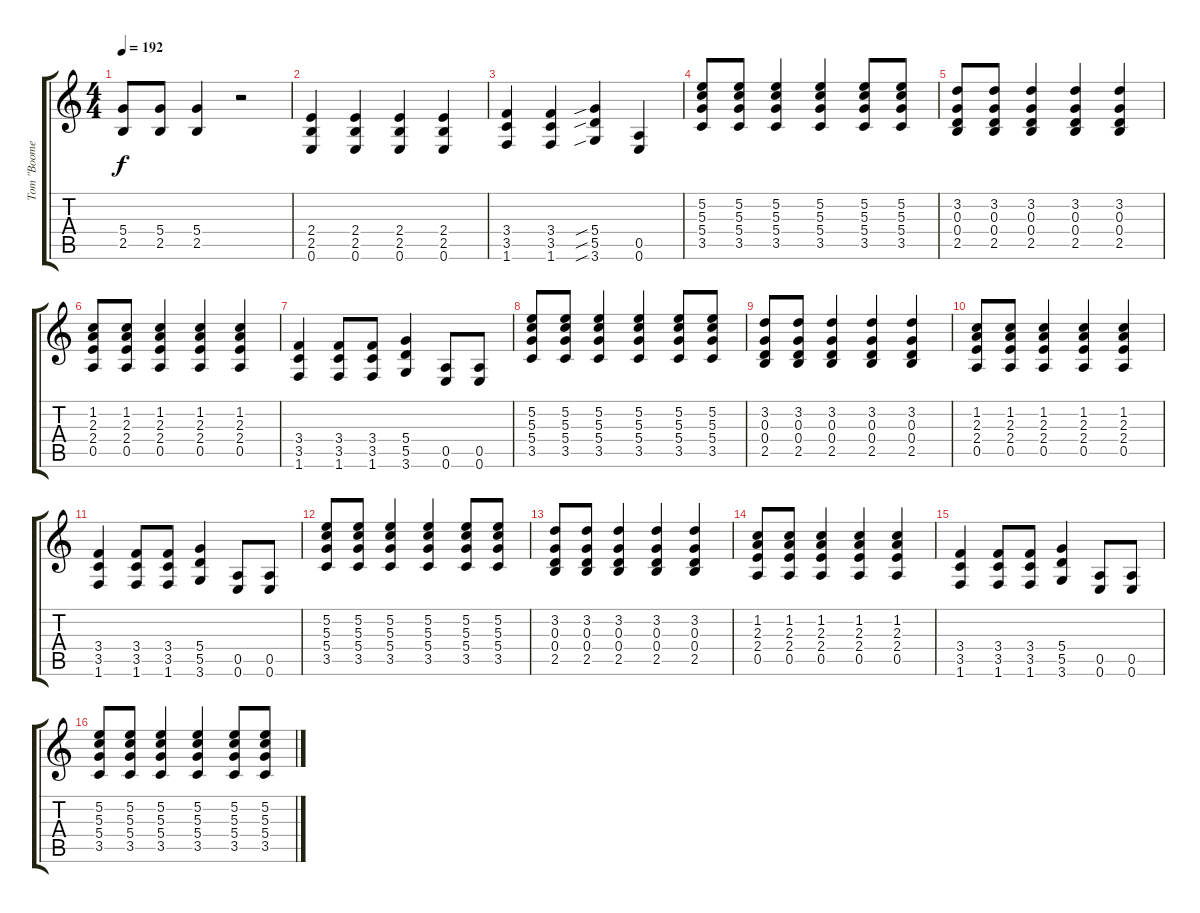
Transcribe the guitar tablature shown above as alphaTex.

\track ("Tom \"Boomer\" Delonge" "Tom \"Boome") {instrument distortionguitar}
\staff {score tabs}
\tuning (E4 B3 G3 D3 A2 E2) {hide}
\ts (4 4)
\tempo 192
\clef g2
\ks c
(5.4 2.5).8{dy f} (5.4 2.5).8 (5.4 2.5).4 r.2 |
(2.4 2.5 0.6).4 (2.4 2.5 0.6).4 (2.4 2.5 0.6).4 (2.4 2.5 0.6).4 |
(3.4 3.5 1.6).4 (3.4 3.5 1.6).4 (5.4{sib} 5.5{sib} 3.6{sib}).4 (0.5 0.6).4 |
(5.2 5.3 5.4 3.5).8 (5.2 5.3 5.4 3.5).8 (5.2 5.3 5.4 3.5).4 (5.2 5.3 5.4 3.5).4 (5.2 5.3 5.4 3.5).8 (5.2 5.3 5.4 3.5).8 |
(3.2 0.3 0.4 2.5).8 (3.2 0.3 0.4 2.5).8 (3.2 0.3 0.4 2.5).4 (3.2 0.3 0.4 2.5).4 (3.2 0.3 0.4 2.5).4 |
(1.2 2.3 2.4 0.5).8 (1.2 2.3 2.4 0.5).8 (1.2 2.3 2.4 0.5).4 (1.2 2.3 2.4 0.5).4 (1.2 2.3 2.4 0.5).4 |
(3.4 3.5 1.6).4 (3.4 3.5 1.6).8 (3.4 3.5 1.6).8 (5.4 5.5 3.6).4 (0.5 0.6).8 (0.5 0.6).8 |
(5.2 5.3 5.4 3.5).8 (5.2 5.3 5.4 3.5).8 (5.2 5.3 5.4 3.5).4 (5.2 5.3 5.4 3.5).4 (5.2 5.3 5.4 3.5).8 (5.2 5.3 5.4 3.5).8 |
(3.2 0.3 0.4 2.5).8 (3.2 0.3 0.4 2.5).8 (3.2 0.3 0.4 2.5).4 (3.2 0.3 0.4 2.5).4 (3.2 0.3 0.4 2.5).4 |
(1.2 2.3 2.4 0.5).8 (1.2 2.3 2.4 0.5).8 (1.2 2.3 2.4 0.5).4 (1.2 2.3 2.4 0.5).4 (1.2 2.3 2.4 0.5).4 |
(3.4 3.5 1.6).4 (3.4 3.5 1.6).8 (3.4 3.5 1.6).8 (5.4 5.5 3.6).4 (0.5 0.6).8 (0.5 0.6).8 |
(5.2 5.3 5.4 3.5).8 (5.2 5.3 5.4 3.5).8 (5.2 5.3 5.4 3.5).4 (5.2 5.3 5.4 3.5).4 (5.2 5.3 5.4 3.5).8 (5.2 5.3 5.4 3.5).8 |
(3.2 0.3 0.4 2.5).8 (3.2 0.3 0.4 2.5).8 (3.2 0.3 0.4 2.5).4 (3.2 0.3 0.4 2.5).4 (3.2 0.3 0.4 2.5).4 |
(1.2 2.3 2.4 0.5).8 (1.2 2.3 2.4 0.5).8 (1.2 2.3 2.4 0.5).4 (1.2 2.3 2.4 0.5).4 (1.2 2.3 2.4 0.5).4 |
(3.4 3.5 1.6).4 (3.4 3.5 1.6).8 (3.4 3.5 1.6).8 (5.4 5.5 3.6).4 (0.5 0.6).8 (0.5 0.6).8 |
(5.2 5.3 5.4 3.5).8 (5.2 5.3 5.4 3.5).8 (5.2 5.3 5.4 3.5).4 (5.2 5.3 5.4 3.5).4 (5.2 5.3 5.4 3.5).8 (5.2 5.3 5.4 3.5).8
